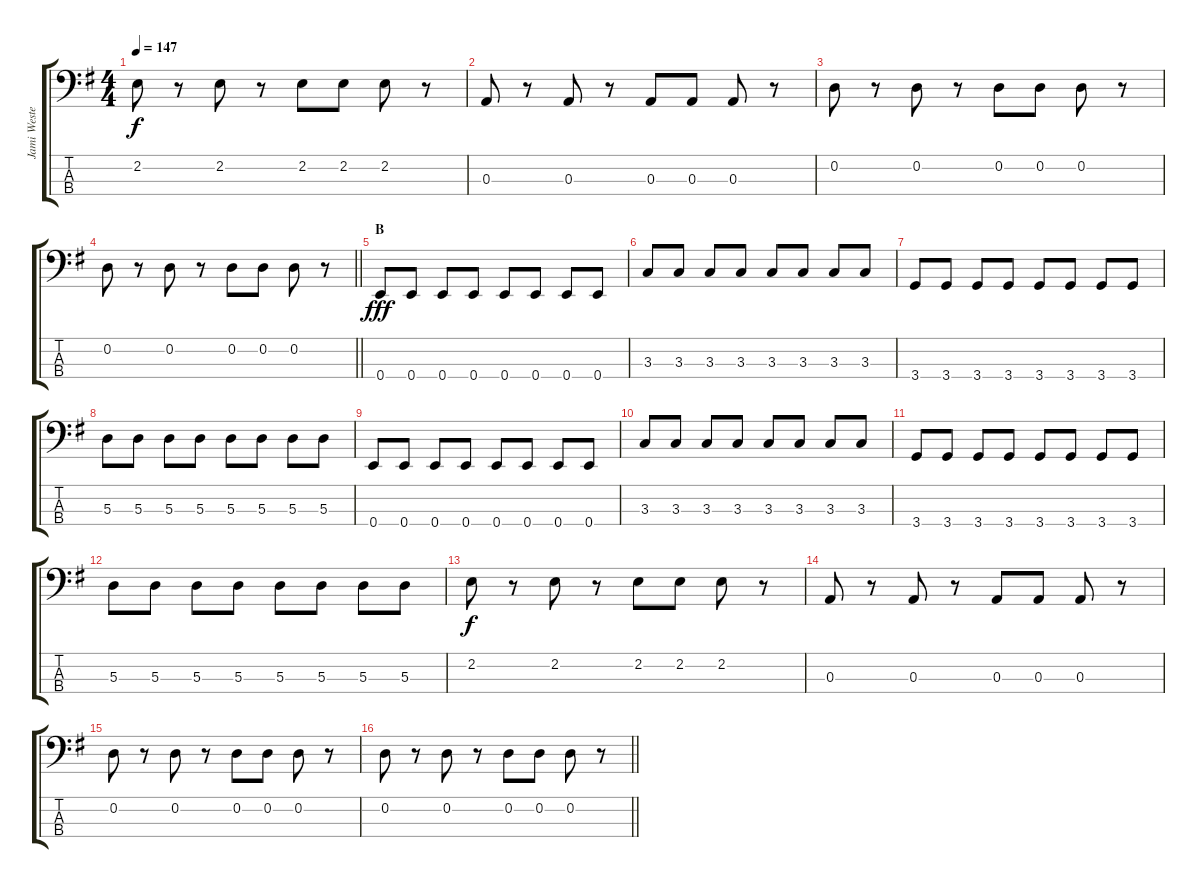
\track ("Jami Westergård" "Jami Weste") {instrument slapbass1}
\staff {score tabs}
\tuning (G2 D2 A1 E1) {hide}
\ts (4 4)
\tempo 147
\clef f4
\ks eminor
2.2.8{dy f} r.8 2.2.8 r.8 2.2.8 2.2.8 2.2.8 r.8 |
0.3.8 r.8 0.3.8 r.8 0.3.8 0.3.8 0.3.8 r.8 |
0.2.8 r.8 0.2.8 r.8 0.2.8 0.2.8 0.2.8 r.8 |
\barLineRight lightlight
0.2.8 r.8 0.2.8 r.8 0.2.8 0.2.8 0.2.8 r.8 |
\section ("" "B")
0.4.8{dy fff} 0.4.8 0.4.8 0.4.8 0.4.8 0.4.8 0.4.8 0.4.8 |
3.3.8 3.3.8 3.3.8 3.3.8 3.3.8 3.3.8 3.3.8 3.3.8 |
3.4.8 3.4.8 3.4.8 3.4.8 3.4.8 3.4.8 3.4.8 3.4.8 |
5.3.8 5.3.8 5.3.8 5.3.8 5.3.8 5.3.8 5.3.8 5.3.8 |
0.4.8 0.4.8 0.4.8 0.4.8 0.4.8 0.4.8 0.4.8 0.4.8 |
3.3.8 3.3.8 3.3.8 3.3.8 3.3.8 3.3.8 3.3.8 3.3.8 |
3.4.8 3.4.8 3.4.8 3.4.8 3.4.8 3.4.8 3.4.8 3.4.8 |
5.3.8 5.3.8 5.3.8 5.3.8 5.3.8 5.3.8 5.3.8 5.3.8 |
2.2.8{dy f} r.8 2.2.8 r.8 2.2.8 2.2.8 2.2.8 r.8 |
0.3.8 r.8 0.3.8 r.8 0.3.8 0.3.8 0.3.8 r.8 |
0.2.8 r.8 0.2.8 r.8 0.2.8 0.2.8 0.2.8 r.8 |
\barLineRight lightlight
0.2.8 r.8 0.2.8 r.8 0.2.8 0.2.8 0.2.8 r.8
